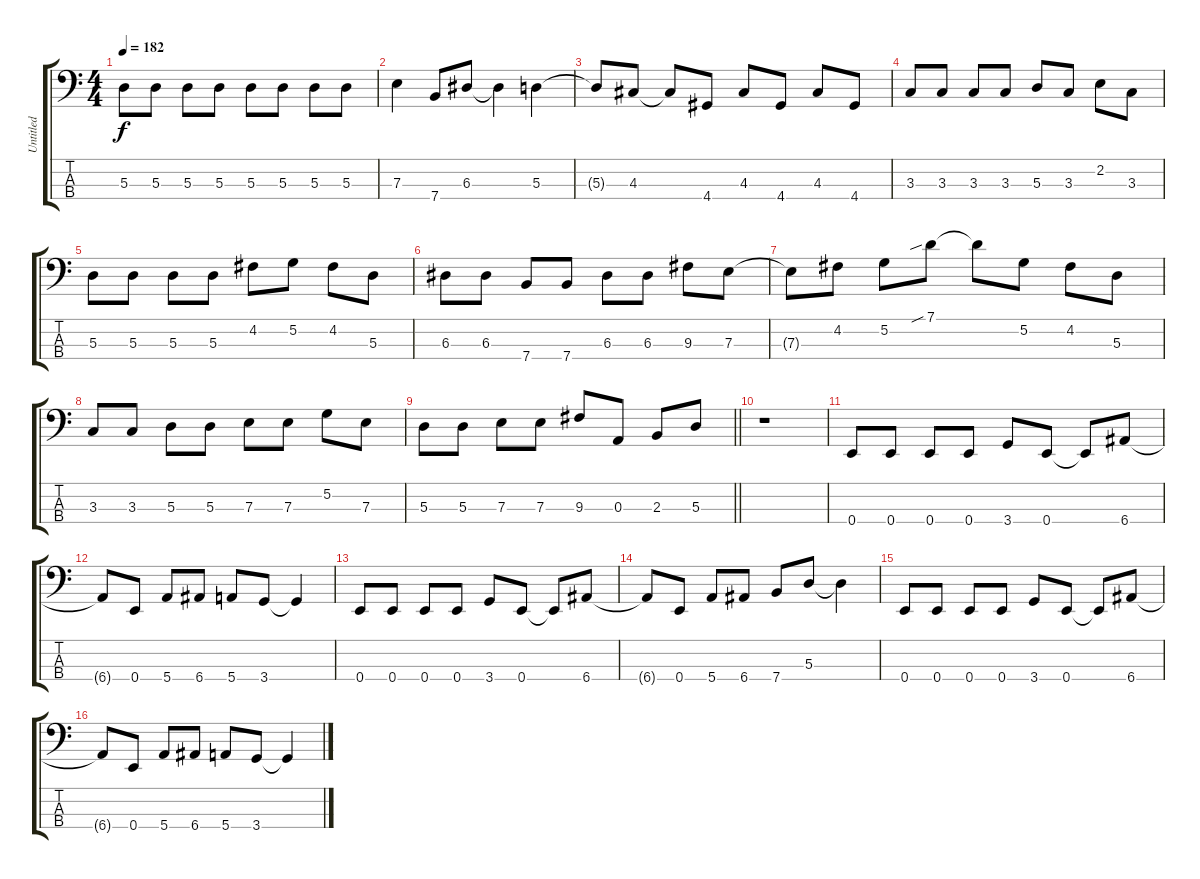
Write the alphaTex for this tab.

\track ("Untitled" "Untitled") {instrument electricbassfinger}
\staff {score tabs}
\tuning (G2 D2 A1 E1) {hide}
\ts (4 4)
\tempo 182
\clef f4
\ks c
5.3.8{dy f} 5.3.8 5.3.8 5.3.8 5.3.8 5.3.8 5.3.8 5.3.8 |
7.3.4 7.4.8 6.3.8 6.3{t}.4 5.3.4 |
5.3{t}.8 4.3.8 4.3{t}.8 4.4.8 4.3.8 4.4.8 4.3.8 4.4.8 |
3.3.8 3.3.8 3.3.8 3.3.8 5.3.8 3.3.8 2.2.8 3.3.8 |
5.3.8 5.3.8 5.3.8 5.3.8 4.2.8 5.2.8 4.2.8 5.3.8 |
6.3.8 6.3.8 7.4.8 7.4.8 6.3.8 6.3.8 9.3.8 7.3.8 |
7.3{t}.8 4.2.8 5.2.8 7.1{sib}.8 7.1{t}.8 5.2.8 4.2.8 5.3.8 |
3.3.8 3.3.8 5.3.8 5.3.8 7.3.8 7.3.8 5.2.8 7.3.8 |
\barLineRight lightlight
5.3.8 5.3.8 7.3.8 7.3.8 9.3.8 0.3.8 2.3.8 5.3.8 |
r.1 |
0.4.8 0.4.8 0.4.8 0.4.8 3.4.8 0.4.8 0.4{t}.8 6.4.8 |
6.4{t}.8 0.4.8 5.4.8 6.4.8 5.4.8 3.4.8 3.4{t}.4 |
0.4.8 0.4.8 0.4.8 0.4.8 3.4.8 0.4.8 0.4{t}.8 6.4.8 |
6.4{t}.8 0.4.8 5.4.8 6.4.8 7.4.8 5.3.8 5.3{t}.4 |
0.4.8 0.4.8 0.4.8 0.4.8 3.4.8 0.4.8 0.4{t}.8 6.4.8 |
6.4{t}.8 0.4.8 5.4.8 6.4.8 5.4.8 3.4.8 3.4{t}.4
